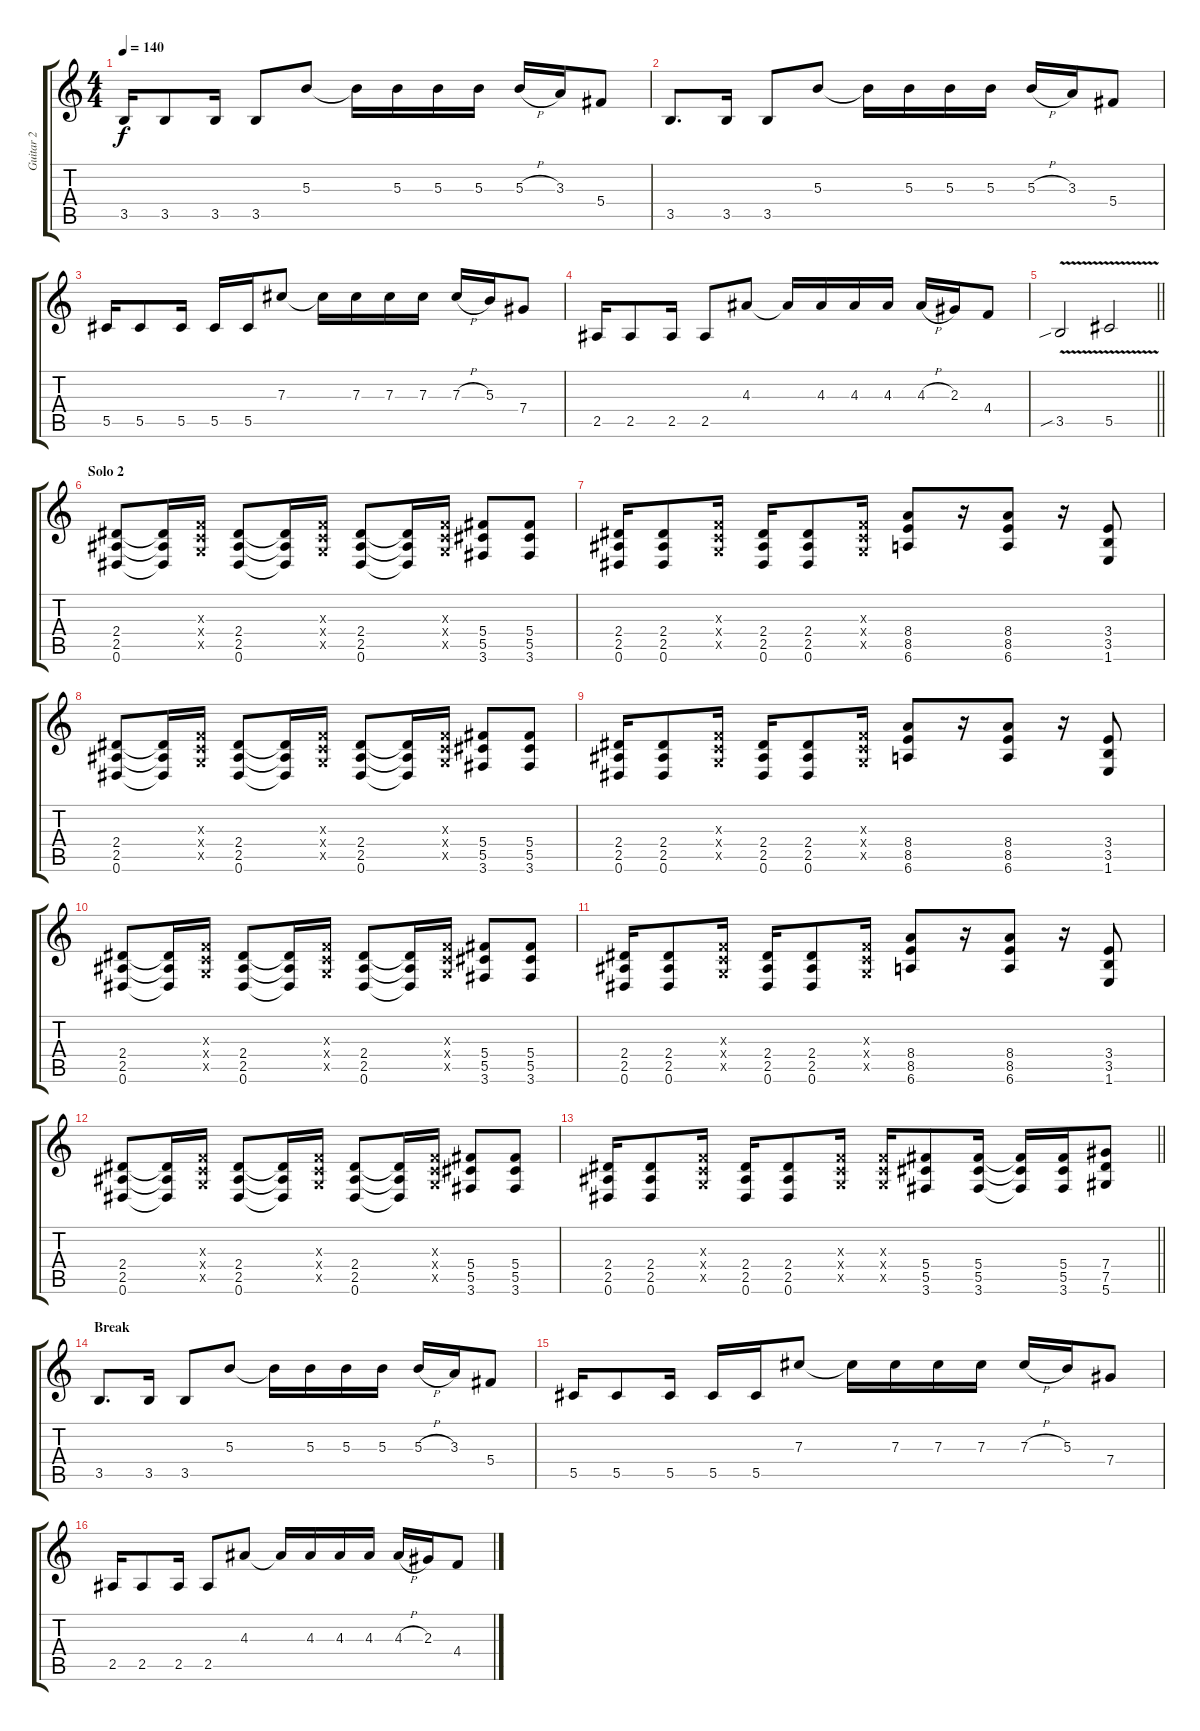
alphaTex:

\track ("Guitar 2" "Guitar 2") {instrument overdrivenguitar}
\staff {score tabs}
\tuning (Eb4 Bb3 Gb3 Db3 Ab2 Eb2) {hide}
\ts (4 4)
\tempo 140
\clef g2
\ks c
3.5.16{dy f} 3.5.8 3.5.16 3.5.8 5.3.8 5.3{t}.16 5.3.16 5.3.16 5.3.16 5.3{h}.16 3.3.16 5.4.8 |
3.5.8{d} 3.5.16 3.5.8 5.3.8 5.3{t}.16 5.3.16 5.3.16 5.3.16 5.3{h}.16 3.3.16 5.4.8 |
5.5.16 5.5.8 5.5.16 5.5.16 5.5.16 7.3.8 7.3{t}.16 7.3.16 7.3.16 7.3.16 7.3{h}.16 5.3.16 7.4.8 |
2.5.16 2.5.8 2.5.16 2.5.8 4.3.8 4.3{t}.16 4.3.16 4.3.16 4.3.16 4.3{h}.16 2.3.16 4.4.8 |
\barLineRight lightlight
3.5{v sib}.2 5.5{v}.2 |
\section ("" "Solo 2")
(2.4 2.5 0.6).8 (2.4{t} 2.5{t} 0.6{t}).16 (-1.3{x} -1.4{x} -1.5{x}).16 (2.4 2.5 0.6).8 (2.4{t} 2.5{t} 0.6{t}).16 (-1.3{x} -1.4{x} -1.5{x}).16 (2.4 2.5 0.6).8 (2.4{t} 2.5{t} 0.6{t}).16 (-1.3{x} -1.4{x} -1.5{x}).16 (5.4 5.5 3.6).8 (5.4 5.5 3.6).8 |
(2.4 2.5 0.6).16 (2.4 2.5 0.6).8 (-1.3{x} -1.4{x} -1.5{x}).16 (2.4 2.5 0.6).16 (2.4 2.5 0.6).8 (-1.3{x} -1.4{x} -1.5{x}).16 (8.4 8.5 6.6).8 r.16 (8.4 8.5 6.6).8 r.16 (3.4 3.5 1.6).8 |
(2.4 2.5 0.6).8 (2.4{t} 2.5{t} 0.6{t}).16 (-1.3{x} -1.4{x} -1.5{x}).16 (2.4 2.5 0.6).8 (2.4{t} 2.5{t} 0.6{t}).16 (-1.3{x} -1.4{x} -1.5{x}).16 (2.4 2.5 0.6).8 (2.4{t} 2.5{t} 0.6{t}).16 (-1.3{x} -1.4{x} -1.5{x}).16 (5.4 5.5 3.6).8 (5.4 5.5 3.6).8 |
(2.4 2.5 0.6).16 (2.4 2.5 0.6).8 (-1.3{x} -1.4{x} -1.5{x}).16 (2.4 2.5 0.6).16 (2.4 2.5 0.6).8 (-1.3{x} -1.4{x} -1.5{x}).16 (8.4 8.5 6.6).8 r.16 (8.4 8.5 6.6).8 r.16 (3.4 3.5 1.6).8 |
(2.4 2.5 0.6).8 (2.4{t} 2.5{t} 0.6{t}).16 (-1.3{x} -1.4{x} -1.5{x}).16 (2.4 2.5 0.6).8 (2.4{t} 2.5{t} 0.6{t}).16 (-1.3{x} -1.4{x} -1.5{x}).16 (2.4 2.5 0.6).8 (2.4{t} 2.5{t} 0.6{t}).16 (-1.3{x} -1.4{x} -1.5{x}).16 (5.4 5.5 3.6).8 (5.4 5.5 3.6).8 |
(2.4 2.5 0.6).16 (2.4 2.5 0.6).8 (-1.3{x} -1.4{x} -1.5{x}).16 (2.4 2.5 0.6).16 (2.4 2.5 0.6).8 (-1.3{x} -1.4{x} -1.5{x}).16 (8.4 8.5 6.6).8 r.16 (8.4 8.5 6.6).8 r.16 (3.4 3.5 1.6).8 |
(2.4 2.5 0.6).8 (2.4{t} 2.5{t} 0.6{t}).16 (-1.3{x} -1.4{x} -1.5{x}).16 (2.4 2.5 0.6).8 (2.4{t} 2.5{t} 0.6{t}).16 (-1.3{x} -1.4{x} -1.5{x}).16 (2.4 2.5 0.6).8 (2.4{t} 2.5{t} 0.6{t}).16 (-1.3{x} -1.4{x} -1.5{x}).16 (5.4 5.5 3.6).8 (5.4 5.5 3.6).8 |
\barLineRight lightlight
(2.4 2.5 0.6).16 (2.4 2.5 0.6).8 (-1.3{x} -1.4{x} -1.5{x}).16 (2.4 2.5 0.6).16 (2.4 2.5 0.6).8 (-1.3{x} -1.4{x} -1.5{x}).16 (-1.3{x} -1.4{x} -1.5{x}).16 (5.4 5.5 3.6).8 (5.4 5.5 3.6).16 (5.4{t} 5.5{t} 3.6{t}).16 (5.4 5.5 3.6).16 (7.4 7.5 5.6).8 |
\section ("" "Break")
3.5.8{d} 3.5.16 3.5.8 5.3.8 5.3{t}.16 5.3.16 5.3.16 5.3.16 5.3{h}.16 3.3.16 5.4.8 |
5.5.16 5.5.8 5.5.16 5.5.16 5.5.16 7.3.8 7.3{t}.16 7.3.16 7.3.16 7.3.16 7.3{h}.16 5.3.16 7.4.8 |
2.5.16 2.5.8 2.5.16 2.5.8 4.3.8 4.3{t}.16 4.3.16 4.3.16 4.3.16 4.3{h}.16 2.3.16 4.4.8
